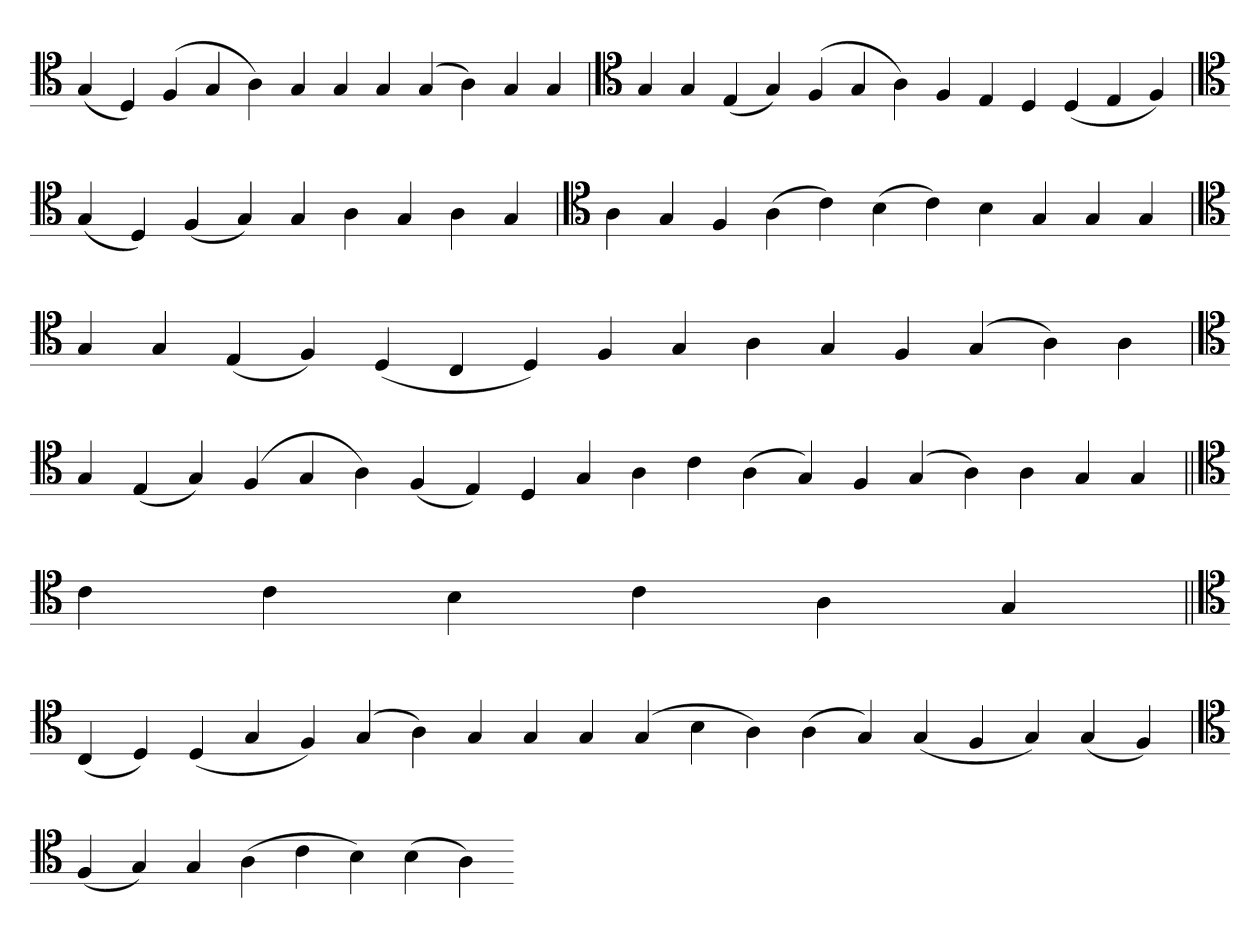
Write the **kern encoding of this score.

**kern
*part1
*staff1
*clefC4
=
(4G
4D)
(4F
4G
4A)
4G
4G
4G
(4G
4A)
4G
4G
=`
*clefC4
4G
4G
(4E
4G)
(4F
4G
4A)
4F
4E
4D
(4D
4E
4F)
='
*clefC4
(4G
4D)
(4F
4G)
4G
4A
4G
4A
4G
=`
*clefC4
4A
4G
4F
(4A
4c)
(4B
4c)
4B
4G
4G
4G
=
*clefC4
4G
4G
(4E
4F)
(4D
4C
4D)
4F
4G
4A
4G
4F
(4G
4A)
4A
='
*clefC4
4G
(4E
4G)
(4F
4G
4A)
(4F
4E)
4D
4G
4A
4c
(4A
4G)
4F
(4G
4A)
4A
4G
4G
=||
*clefC4
4c
4c
4B
4c
4A
4G
=||
*clefC4
(4C
4D)
(4D
4G
4F)
(4G
4A)
4G
4G
4G
(4G
4B
4A)
(4A
4G)
(4G
4F
4G)
(4G
4F)
='
*clefC4
(4F
4G)
4G
(4A
4c
4B)
(4B
4A)
=-
*-
